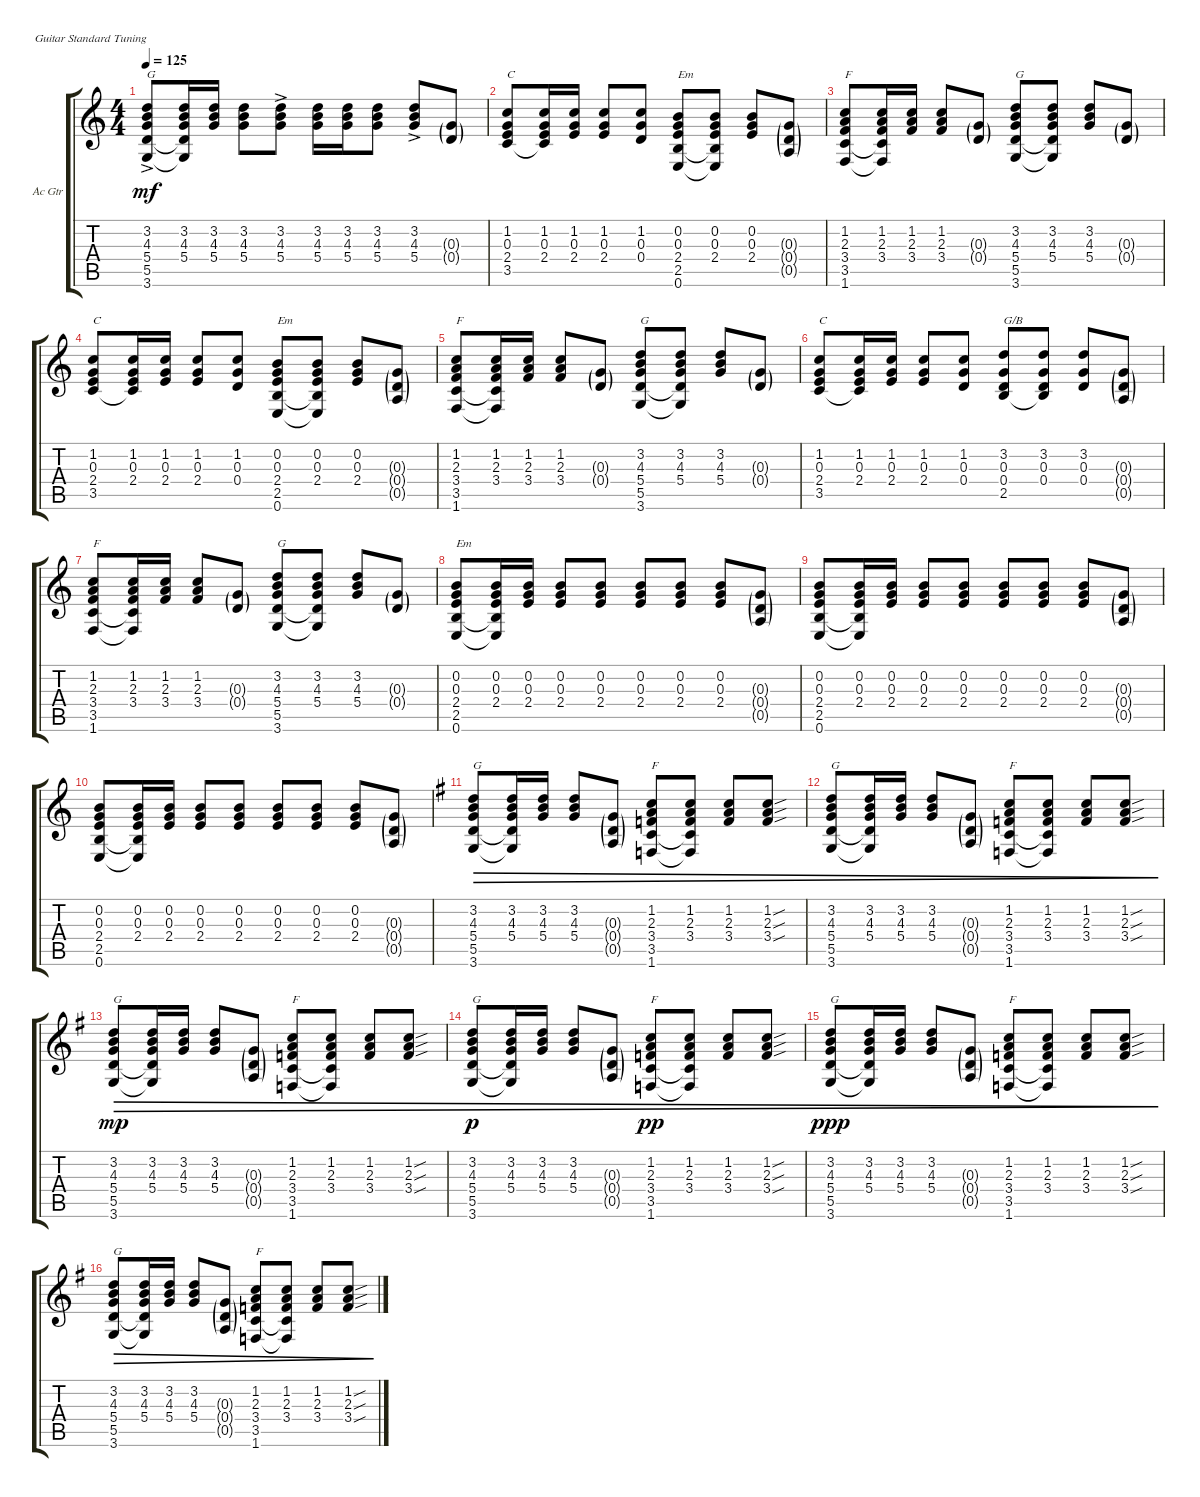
\defaultSystemsLayout 4
\bracketExtendMode groupsimilarinstruments
\firstSystemTrackNameOrientation horizontal
\otherSystemsTrackNameOrientation horizontal
\track ("Acoustic Guitar" "Ac Gtr") {instrument acousticguitarsteel}
\staff {score tabs}
\tuning (E4 B3 G3 D3 A2 E2)
\ts (4 4)
\tempo 125
\clef g2
\scale
0.333333
\ks c
(3.6{ac} 5.5{ac} 5.4{ac} 4.3{ac} 3.2{ac}).8{txt "G" dy mf} (3.2 4.3 5.4 3.6{t} 5.5{t}).16 (3.2 4.3 5.4).16 (5.4 3.2 4.3).8 (5.4{ac} 4.3{ac} 3.2{ac}).8 (3.2 4.3 5.4).16 (5.4 4.3 3.2).16 (3.2 4.3 5.4).8 (3.2{ac} 4.3{ac} 5.4{ac}).8 (0.3{g} 0.4{g}).8 |
\scale
0.333333 (3.5 2.4 0.3 1.2).8{txt "C"} (1.2 0.3 2.4 3.5{t}).16 (1.2 0.3 2.4).16 (2.4 1.2 0.3).8 (0.4 0.3 1.2).8 (0.2 0.3 2.4 2.5 0.6).8{txt "Em"} (0.2 0.3 2.4 0.6{t} 2.5{t}).8 (0.2 0.3 2.4).8 (0.3{g} 0.4{g} 0.5{g}).8 |
\scale
0.333333 (1.6 3.5 3.4 2.3 1.2).8{txt "F"} (1.2 2.3 3.4 1.6{t} 3.5{t}).16 (1.2 2.3 3.4).16 (3.4 1.2 2.3).8 (0.4{g} 0.3{g}).8 (3.2 4.3 5.4 5.5 3.6).8{txt "G"} (3.2 4.3 5.4 3.6{t} 5.5{t}).8 (3.2 4.3 5.4).8 (0.3{g} 0.4{g}).8 |
\scale
0.333333 (3.5 2.4 0.3 1.2).8{txt "C"} (1.2 0.3 2.4 3.5{t}).16 (1.2 0.3 2.4).16 (2.4 1.2 0.3).8 (0.4 0.3 1.2).8 (0.2 0.3 2.4 2.5 0.6).8{txt "Em"} (0.2 0.3 2.4 0.6{t} 2.5{t}).8 (0.2 0.3 2.4).8 (0.3{g} 0.4{g} 0.5{g}).8 |
\scale
0.333333 (1.6 3.5 3.4 2.3 1.2).8{txt "F"} (1.2 2.3 3.4 1.6{t} 3.5{t}).16 (1.2 2.3 3.4).16 (3.4 1.2 2.3).8 (0.4{g} 0.3{g}).8 (3.2 4.3 5.4 5.5 3.6).8{txt "G"} (3.2 4.3 5.4 3.6{t} 5.5{t}).8 (3.2 4.3 5.4).8 (0.3{g} 0.4{g}).8 |
\scale
0.333333 (3.5 2.4 0.3 1.2).8{txt "C"} (1.2 0.3 2.4 3.5{t}).16 (1.2 0.3 2.4).16 (2.4 1.2 0.3).8 (0.4 0.3 1.2).8 (3.2 0.3 0.4 2.5).8{txt "G/B"} (3.2 0.3 0.4 2.5{t}).8 (3.2 0.3 0.4).8 (0.3{g} 0.4{g} 0.5{g}).8 |
\scale
0.333333 (1.6 3.5 3.4 2.3 1.2).8{txt "F"} (1.2 2.3 3.4 1.6{t} 3.5{t}).16 (1.2 2.3 3.4).16 (3.4 1.2 2.3).8 (0.4{g} 0.3{g}).8 (3.2 4.3 5.4 5.5 3.6).8{txt "G"} (3.2 4.3 5.4 3.6{t} 5.5{t}).8 (3.2 4.3 5.4).8 (0.3{g} 0.4{g}).8 |
\scale
0.333333 (0.6 2.5 2.4 0.3 0.2).8{txt "Em"} (0.2 0.3 2.4 0.6{t} 2.5{t}).16 (0.2 0.3 2.4).16 (2.4 0.2 0.3).8 (2.4 0.3 0.2).8 (0.2 0.3 2.4).8 (0.2 0.3 2.4).8 (0.2 0.3 2.4).8 (0.3{g} 0.4{g} 0.5{g}).8 |
\scale
0.333333 (0.6 2.5 2.4 0.3 0.2).8 (0.2 0.3 2.4 0.6{t} 2.5{t}).16 (0.2 0.3 2.4).16 (2.4 0.2 0.3).8 (2.4 0.3 0.2).8 (0.2 0.3 2.4).8 (0.2 0.3 2.4).8 (0.2 0.3 2.4).8 (0.3{g} 0.4{g} 0.5{g}).8 |
\scale
0.333333 (0.6 2.5 2.4 0.3 0.2).8 (0.2 0.3 2.4 0.6{t} 2.5{t}).16 (0.2 0.3 2.4).16 (2.4 0.2 0.3).8 (2.4 0.3 0.2).8 (0.2 0.3 2.4).8 (0.2 0.3 2.4).8 (0.2 0.3 2.4).8 (0.3{g} 0.4{g} 0.5{g}).8 |
\scale
0.333333
\ks g
(3.6 5.5 5.4 4.3 3.2).8{txt "G" dec} (3.2 4.3 5.4 3.6{t} 5.5{t}).16{dec} (3.2 4.3 5.4).16{dec} (5.4 3.2 4.3).8{dec} (0.4{g} 0.3{g} 0.5{g}).8{dec} (1.6 3.5 3.4 2.3 1.2).8{txt "F" dec} (1.2 2.3 3.4 3.5{t} 1.6{t}).8{dec} (1.2 2.3 3.4).8{dec} (1.2{sou} 2.3{sou} 3.4{sou}).8{dec} |
\scale
0.333333 (3.6 5.5 5.4 4.3 3.2).8{txt "G" dec} (3.2 4.3 5.4 3.6{t} 5.5{t}).16{dec} (3.2 4.3 5.4).16{dec} (5.4 3.2 4.3).8{dec} (0.4{g} 0.3{g} 0.5{g}).8{dec} (1.6 3.5 3.4 2.3 1.2).8{txt "F" dec} (1.2 2.3 3.4 3.5{t} 1.6{t}).8{dec} (1.2 2.3 3.4).8{dec} (1.2{sou} 2.3{sou} 3.4{sou}).8{dec} |
\scale
0.333333 (3.6 5.5 5.4 4.3 3.2).8{txt "G" dec dy mp} (3.2 4.3 5.4 3.6{t} 5.5{t}).16{dec} (3.2 4.3 5.4).16{dec} (5.4 3.2 4.3).8{dec} (0.4{g} 0.3{g} 0.5{g}).8{dec} (1.6 3.5 3.4 2.3 1.2).8{txt "F" dec} (1.2 2.3 3.4 3.5{t} 1.6{t}).8{dec} (1.2 2.3 3.4).8{dec} (1.2{sou} 2.3{sou} 3.4{sou}).8{dec} |
\scale
0.333333 (3.6 5.5 5.4 4.3 3.2).8{txt "G" dec dy p} (3.2 4.3 5.4 3.6{t} 5.5{t}).16{dec} (3.2 4.3 5.4).16{dec} (5.4 3.2 4.3).8{dec} (0.4{g} 0.3{g} 0.5{g}).8{dec} (1.6 3.5 3.4 2.3 1.2).8{txt "F" dec dy pp} (1.2 2.3 3.4 3.5{t} 1.6{t}).8{dec} (1.2 2.3 3.4).8{dec} (1.2{sou} 2.3{sou} 3.4{sou}).8{dec} |
\scale
0.333333 (3.6 5.5 5.4 4.3 3.2).8{txt "G" dec dy ppp} (3.2 4.3 5.4 3.6{t} 5.5{t}).16{dec} (3.2 4.3 5.4).16{dec} (5.4 3.2 4.3).8{dec} (0.4{g} 0.3{g} 0.5{g}).8{dec} (1.6 3.5 3.4 2.3 1.2).8{txt "F" dec} (1.2 2.3 3.4 3.5{t} 1.6{t}).8{dec} (1.2 2.3 3.4).8{dec} (1.2{sou} 2.3{sou} 3.4{sou}).8{dec} |
(3.6 5.5 5.4 4.3 3.2).8{txt "G" dec} (3.2 4.3 5.4 3.6{t} 5.5{t}).16{dec} (3.2 4.3 5.4).16{dec} (5.4 3.2 4.3).8{dec} (0.4{g} 0.3{g} 0.5{g}).8{dec} (1.6 3.5 3.4 2.3 1.2).8{txt "F" dec} (1.2 2.3 3.4 3.5{t} 1.6{t}).8{dec} (1.2 2.3 3.4).8{dec} (1.2{sou} 2.3{sou} 3.4{sou}).8{dec}
